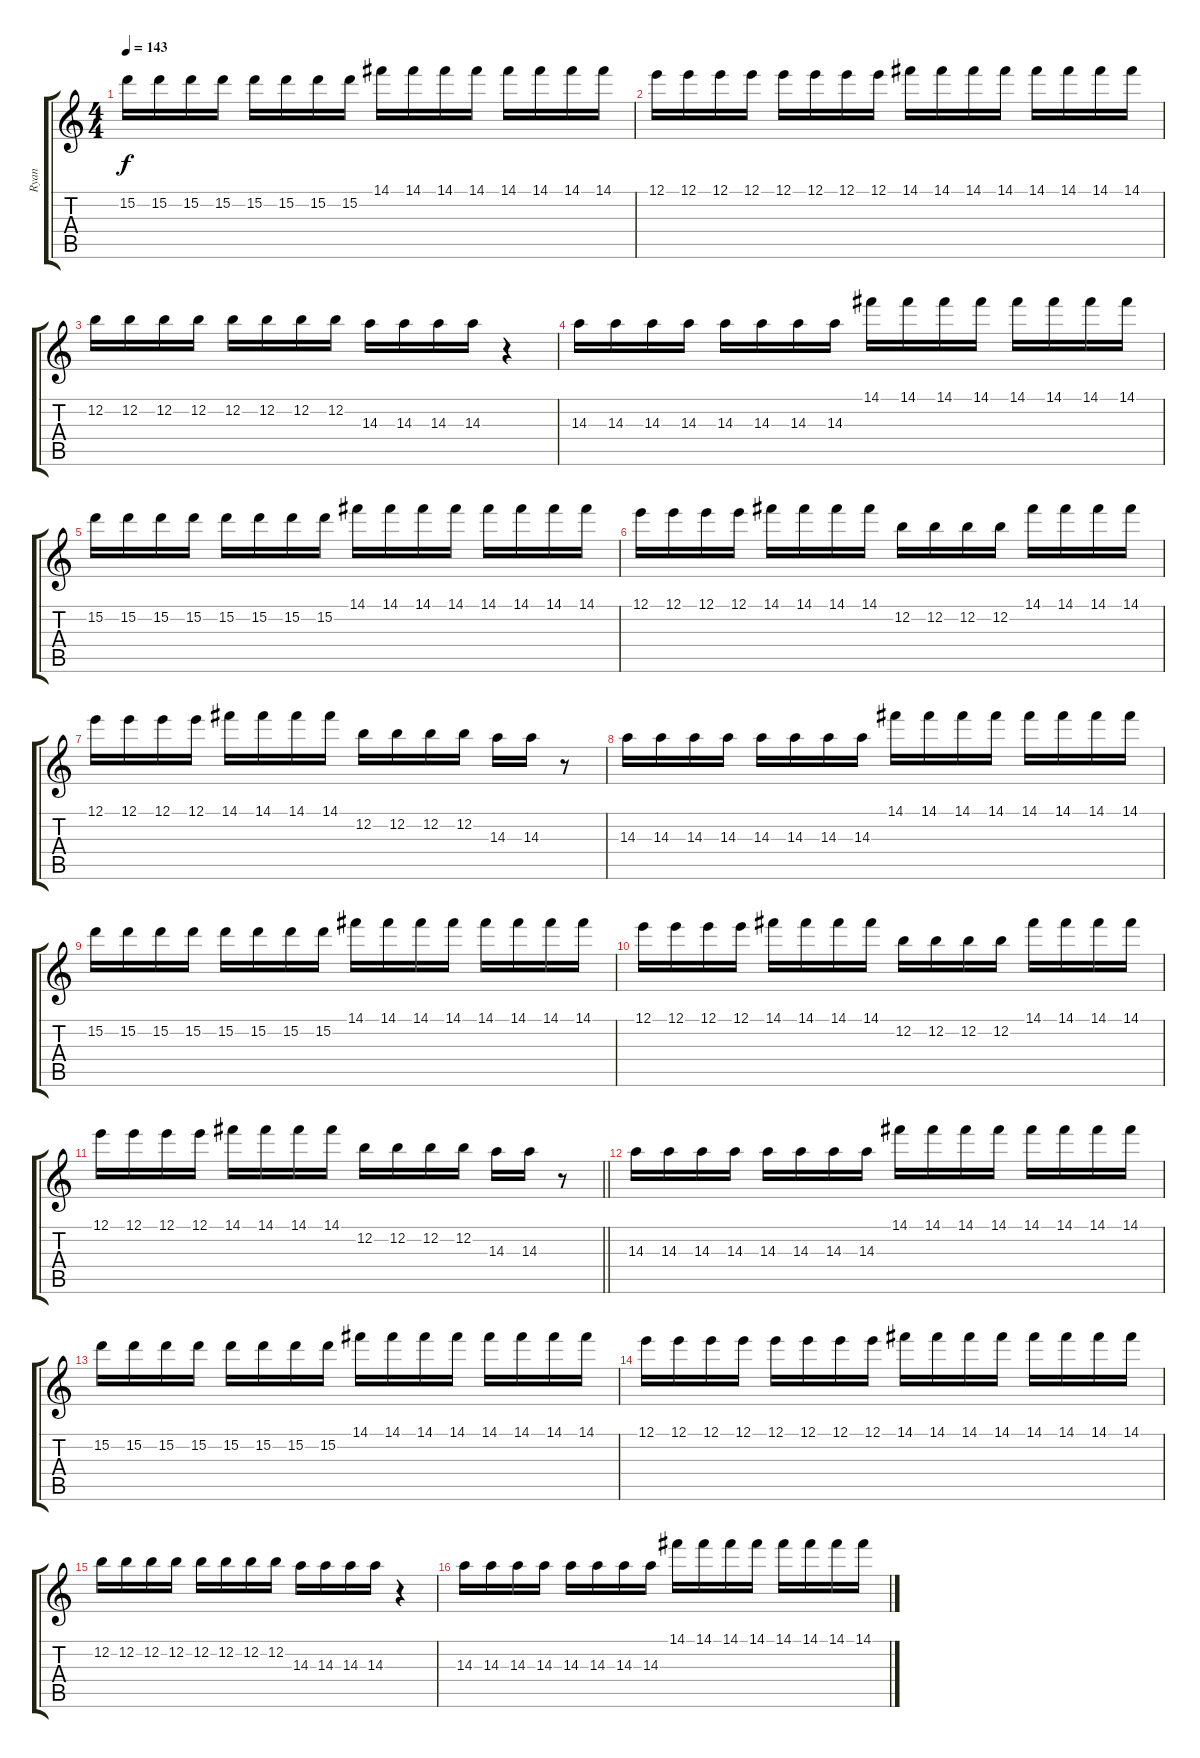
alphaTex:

\track ("Ryan" "Ryan") {instrument overdrivenguitar}
\staff {score tabs}
\tuning (E4 B3 G3 D3 A2 E2) {hide}
\ts (4 4)
\tempo 143
\clef g2
\ks c
15.2.16{dy f} 15.2.16 15.2.16 15.2.16 15.2.16 15.2.16 15.2.16 15.2.16 14.1.16 14.1.16 14.1.16 14.1.16 14.1.16 14.1.16 14.1.16 14.1.16 |
12.1.16 12.1.16 12.1.16 12.1.16 12.1.16 12.1.16 12.1.16 12.1.16 14.1.16 14.1.16 14.1.16 14.1.16 14.1.16 14.1.16 14.1.16 14.1.16 |
12.2.16 12.2.16 12.2.16 12.2.16 12.2.16 12.2.16 12.2.16 12.2.16 14.3.16 14.3.16 14.3.16 14.3.16 r.4 |
14.3.16 14.3.16 14.3.16 14.3.16 14.3.16 14.3.16 14.3.16 14.3.16 14.1.16 14.1.16 14.1.16 14.1.16 14.1.16 14.1.16 14.1.16 14.1.16 |
15.2.16 15.2.16 15.2.16 15.2.16 15.2.16 15.2.16 15.2.16 15.2.16 14.1.16 14.1.16 14.1.16 14.1.16 14.1.16 14.1.16 14.1.16 14.1.16 |
12.1.16 12.1.16 12.1.16 12.1.16 14.1.16 14.1.16 14.1.16 14.1.16 12.2.16 12.2.16 12.2.16 12.2.16 14.1.16 14.1.16 14.1.16 14.1.16 |
12.1.16 12.1.16 12.1.16 12.1.16 14.1.16 14.1.16 14.1.16 14.1.16 12.2.16 12.2.16 12.2.16 12.2.16 14.3.16 14.3.16 r.8 |
14.3.16 14.3.16 14.3.16 14.3.16 14.3.16 14.3.16 14.3.16 14.3.16 14.1.16 14.1.16 14.1.16 14.1.16 14.1.16 14.1.16 14.1.16 14.1.16 |
15.2.16 15.2.16 15.2.16 15.2.16 15.2.16 15.2.16 15.2.16 15.2.16 14.1.16 14.1.16 14.1.16 14.1.16 14.1.16 14.1.16 14.1.16 14.1.16 |
12.1.16 12.1.16 12.1.16 12.1.16 14.1.16 14.1.16 14.1.16 14.1.16 12.2.16 12.2.16 12.2.16 12.2.16 14.1.16 14.1.16 14.1.16 14.1.16 |
\barLineRight lightlight
12.1.16 12.1.16 12.1.16 12.1.16 14.1.16 14.1.16 14.1.16 14.1.16 12.2.16 12.2.16 12.2.16 12.2.16 14.3.16 14.3.16 r.8 |
14.3.16 14.3.16 14.3.16 14.3.16 14.3.16 14.3.16 14.3.16 14.3.16 14.1.16 14.1.16 14.1.16 14.1.16 14.1.16 14.1.16 14.1.16 14.1.16 |
15.2.16 15.2.16 15.2.16 15.2.16 15.2.16 15.2.16 15.2.16 15.2.16 14.1.16 14.1.16 14.1.16 14.1.16 14.1.16 14.1.16 14.1.16 14.1.16 |
12.1.16 12.1.16 12.1.16 12.1.16 12.1.16 12.1.16 12.1.16 12.1.16 14.1.16 14.1.16 14.1.16 14.1.16 14.1.16 14.1.16 14.1.16 14.1.16 |
12.2.16 12.2.16 12.2.16 12.2.16 12.2.16 12.2.16 12.2.16 12.2.16 14.3.16 14.3.16 14.3.16 14.3.16 r.4 |
14.3.16 14.3.16 14.3.16 14.3.16 14.3.16 14.3.16 14.3.16 14.3.16 14.1.16 14.1.16 14.1.16 14.1.16 14.1.16 14.1.16 14.1.16 14.1.16
